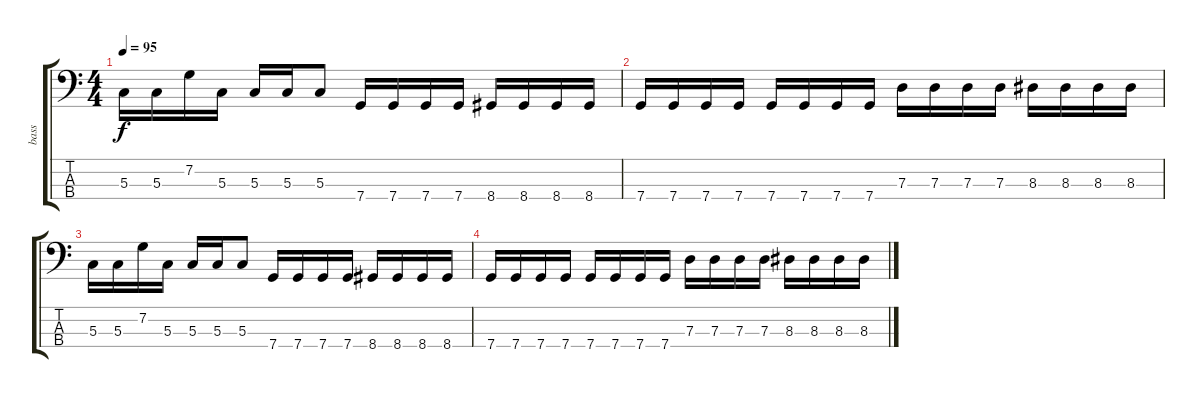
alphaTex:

\track ("bass" "bass") {instrument electricbasspick}
\staff {score tabs}
\tuning (F2 C2 G1 C1) {hide}
\ts (4 4)
\tempo 95
\clef f4
\ks c
5.3.16{dy f} 5.3.16 7.2.16 5.3.16 5.3.16 5.3.16 5.3.8 7.4.16 7.4.16 7.4.16 7.4.16 8.4.16 8.4.16 8.4.16 8.4.16 |
7.4.16 7.4.16 7.4.16 7.4.16 7.4.16 7.4.16 7.4.16 7.4.16 7.3.16 7.3.16 7.3.16 7.3.16 8.3.16 8.3.16 8.3.16 8.3.16 |
5.3.16 5.3.16 7.2.16 5.3.16 5.3.16 5.3.16 5.3.8 7.4.16 7.4.16 7.4.16 7.4.16 8.4.16 8.4.16 8.4.16 8.4.16 |
7.4.16 7.4.16 7.4.16 7.4.16 7.4.16 7.4.16 7.4.16 7.4.16 7.3.16 7.3.16 7.3.16 7.3.16 8.3.16 8.3.16 8.3.16 8.3.16
